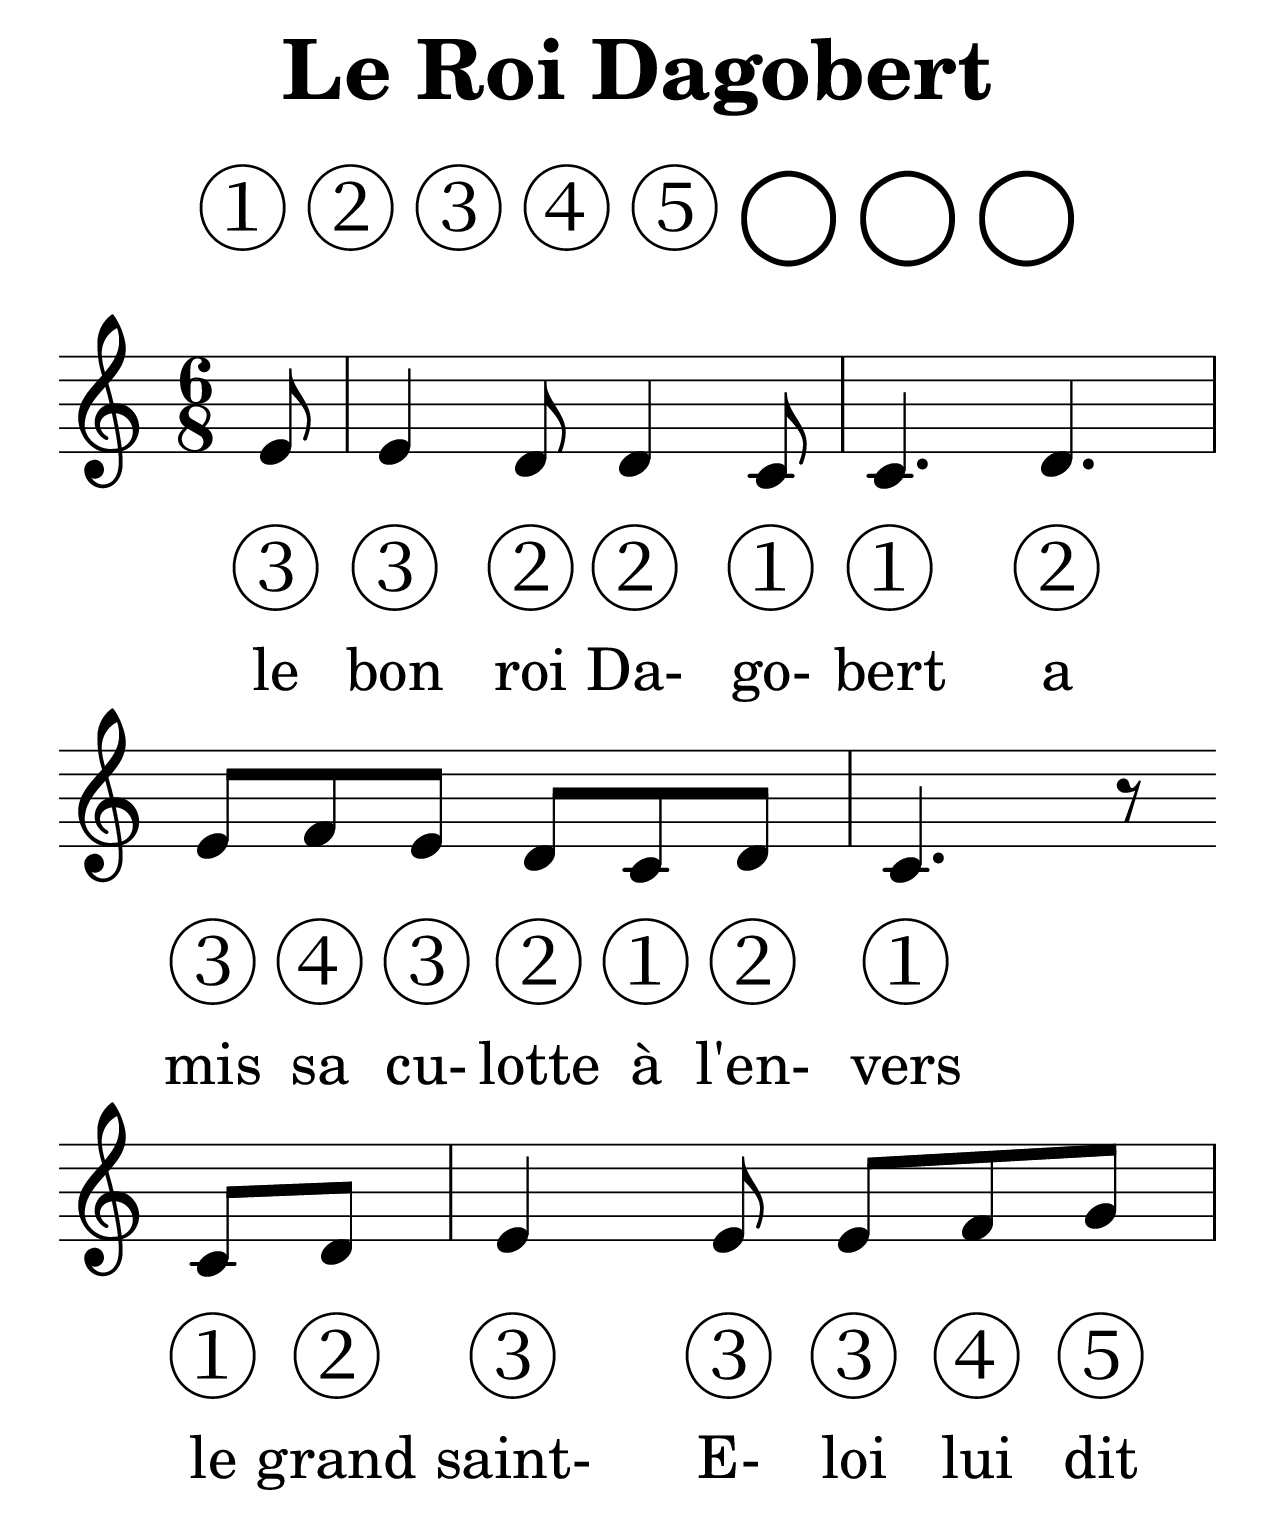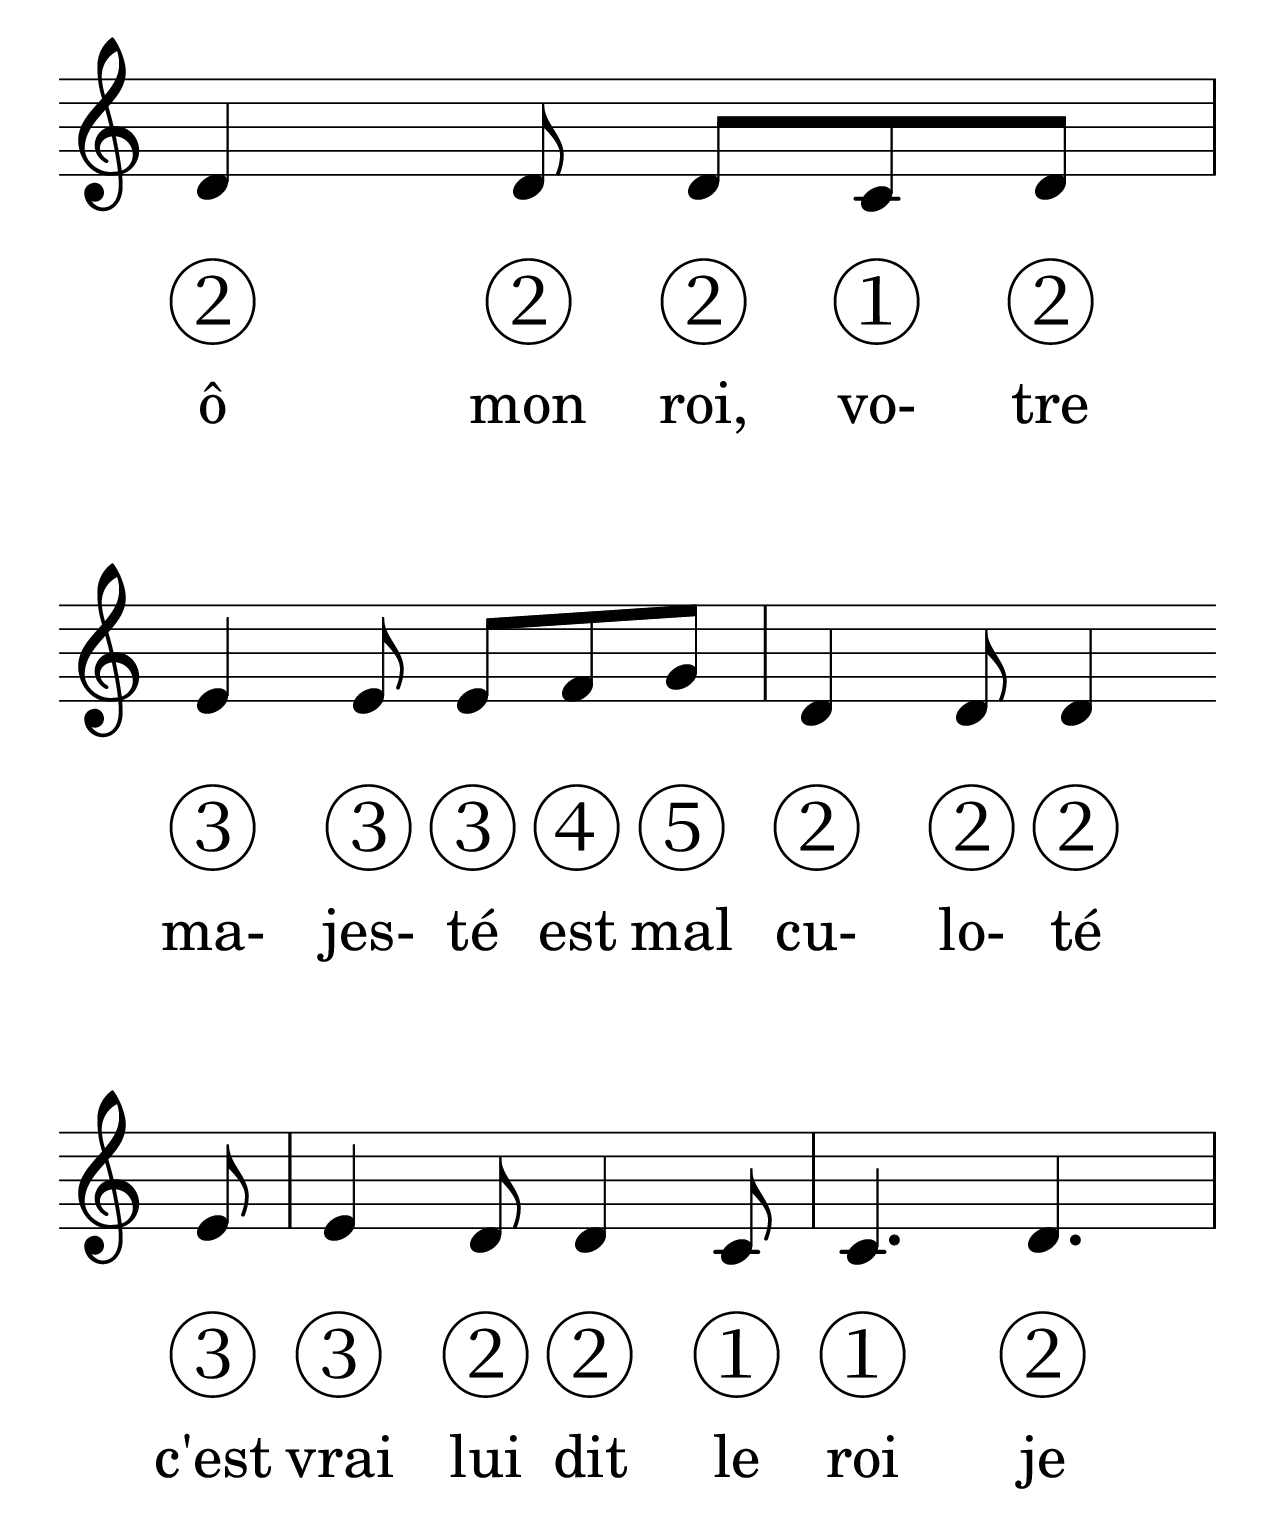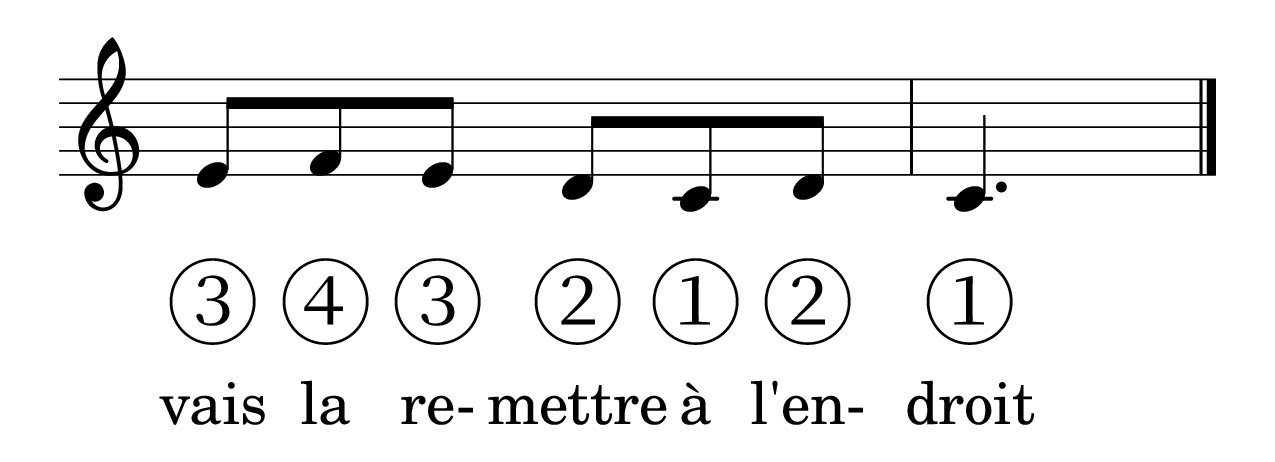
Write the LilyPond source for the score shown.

\version "2.18.2"
\include "common.ly"
\version "2.18.2"

% for reference
% ① ② ③ ④ ⑤ ⑥ ⑦ ⑧ ◯

% empty circles with bar number to colorize
oc = "①"
od = "②"
oe = "③"
of = "④"
og = "⑤"
oap = "⑥"
obp = "⑦"
ocp = "⑧"
oo = "◯"


% Adapted from typeset CC-by Jean-Michel Thiémonge @pianognu.blogspot.fr

\header {
 title = "Le Roi Dagobert"
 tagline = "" 
}

\markup {
  \column {
  \vspace #0.5
  \fill-line { \column { \line { 
    \fontsize #5 { \oc \od \oe \of \og \oo \oo \oo}}}}
  \vspace #0.5
  }
}

<<
  \relative c' {
    \key c \major
    \time 6/8
    \partial 8
    e8 e4 d8 d4 c8 c4. d
 e8 f e d c d  c4. r8 \break
 c d
 e4 e8 e f g d4 d8 d
 c d
 e4 e8 e f g d4 d8 d4 \break
 e8 e4 d8 d4 c8 c4. d
 e8 f e d c d c4. \bar "|."   
  }

 \addlyrics {
    \set fontSize = #4
    \repeat "unfold" 2 {
    	\oe \oe \od \od \oc \oc \od 
        \oe \of \oe \od \oc \od \oc 
        \oc \od
        \oe \oe \oe \of \og \od \od \od
        \oc \od
	\oe \oe \oe \of \og \od \od \od
        \oe \oe \od \od \oc \oc \od
        \oe \of \oe \od \oc \od \oc
    }
 }


  \addlyrics{
   le bon roi Da- go- bert a
 mis sa cu- lotte à l'en- vers
 le grand saint- E- loi
 lui dit ô mon roi,
 vo- tre ma- jes- té est mal cu- lo- té
 c'est vrai lui dit le roi je vais la re- mettre à l'en- droit
  }


>>

\midi {
    \context {
      \Score
      tempoWholesPerMinute = #(ly:make-moment 100 4)
    }
  }

